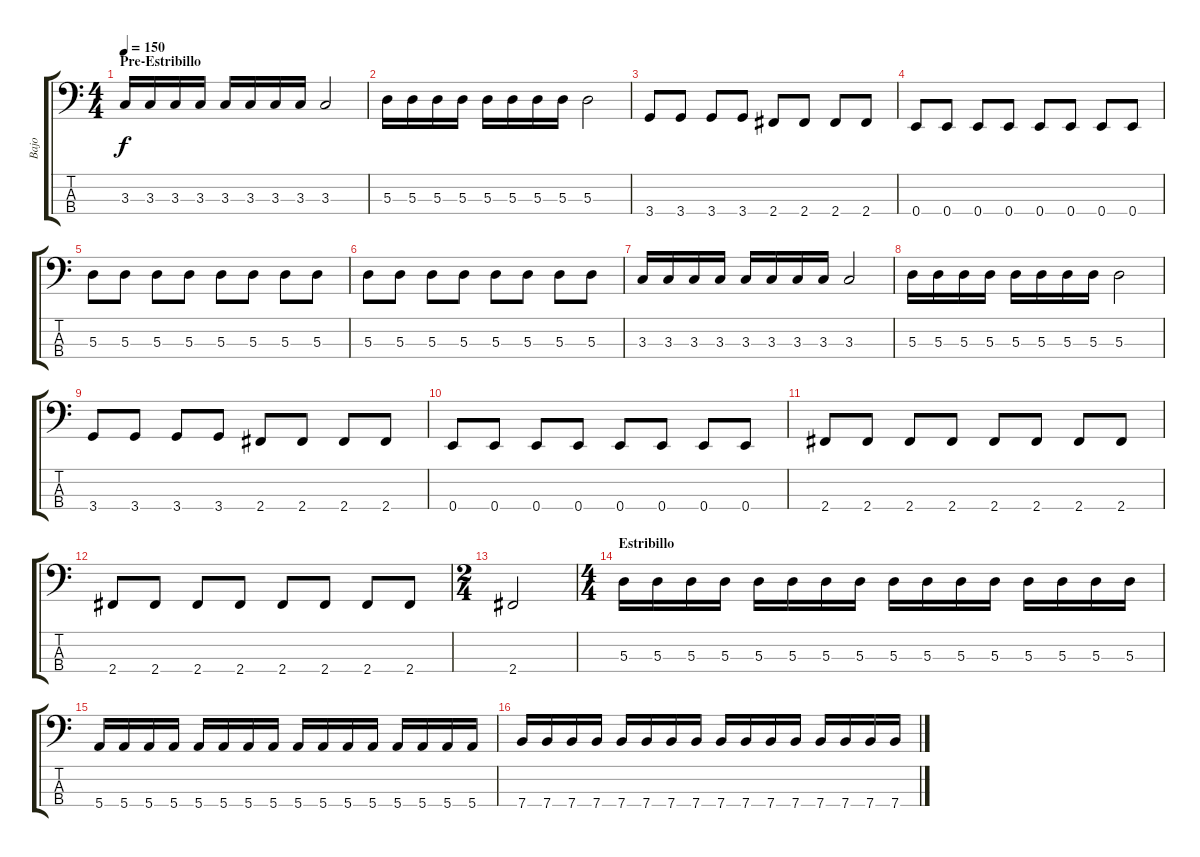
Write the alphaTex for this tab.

\track ("Bajo" "Bajo") {instrument electricbassfinger}
\staff {score tabs}
\tuning (G2 D2 A1 E1) {hide}
\ts (4 4)
\section ("" "Pre-Estribillo")
\tempo 150
\clef f4
\ks c
3.3.16{dy f} 3.3.16 3.3.16 3.3.16 3.3.16 3.3.16 3.3.16 3.3.16 3.3.2 |
5.3.16 5.3.16 5.3.16 5.3.16 5.3.16 5.3.16 5.3.16 5.3.16 5.3.2 |
3.4.8 3.4.8 3.4.8 3.4.8 2.4.8 2.4.8 2.4.8 2.4.8 |
0.4.8 0.4.8 0.4.8 0.4.8 0.4.8 0.4.8 0.4.8 0.4.8 |
5.3.8 5.3.8 5.3.8 5.3.8 5.3.8 5.3.8 5.3.8 5.3.8 |
5.3.8 5.3.8 5.3.8 5.3.8 5.3.8 5.3.8 5.3.8 5.3.8 |
3.3.16 3.3.16 3.3.16 3.3.16 3.3.16 3.3.16 3.3.16 3.3.16 3.3.2 |
5.3.16 5.3.16 5.3.16 5.3.16 5.3.16 5.3.16 5.3.16 5.3.16 5.3.2 |
3.4.8 3.4.8 3.4.8 3.4.8 2.4.8 2.4.8 2.4.8 2.4.8 |
0.4.8 0.4.8 0.4.8 0.4.8 0.4.8 0.4.8 0.4.8 0.4.8 |
2.4.8 2.4.8 2.4.8 2.4.8 2.4.8 2.4.8 2.4.8 2.4.8 |
2.4.8 2.4.8 2.4.8 2.4.8 2.4.8 2.4.8 2.4.8 2.4.8 |
\ts (2 4)
2.4.2 |
\ts (4 4)
\section ("" "Estribillo")
5.3.16 5.3.16 5.3.16 5.3.16 5.3.16 5.3.16 5.3.16 5.3.16 5.3.16 5.3.16 5.3.16 5.3.16 5.3.16 5.3.16 5.3.16 5.3.16 |
5.4.16 5.4.16 5.4.16 5.4.16 5.4.16 5.4.16 5.4.16 5.4.16 5.4.16 5.4.16 5.4.16 5.4.16 5.4.16 5.4.16 5.4.16 5.4.16 |
7.4.16 7.4.16 7.4.16 7.4.16 7.4.16 7.4.16 7.4.16 7.4.16 7.4.16 7.4.16 7.4.16 7.4.16 7.4.16 7.4.16 7.4.16 7.4.16
